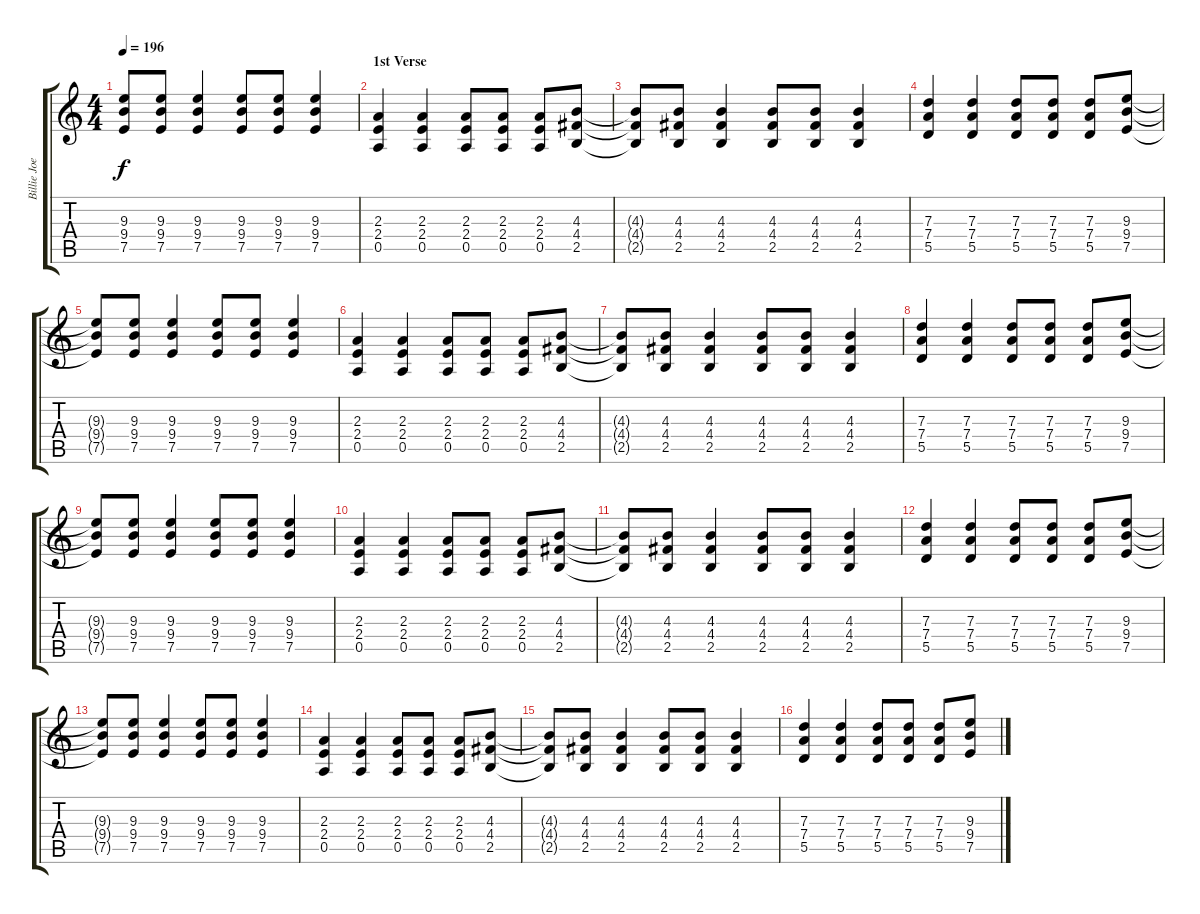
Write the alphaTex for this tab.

\track ("Billie Joe Armstrong (Guitar)" "Billie Joe") {instrument overdrivenguitar}
\staff {score tabs}
\tuning (E4 B3 G3 D3 A2 E2) {hide}
\ts (4 4)
\tempo 196
\clef g2
\ks c
(9.3{t} 9.4{t} 7.5{t}).8{dy f} (9.3 9.4 7.5).8 (9.3 9.4 7.5).4 (9.3 9.4 7.5).8 (9.3 9.4 7.5).8 (9.3 9.4 7.5).4 |
\section ("" "1st Verse")
(2.3 2.4 0.5).4 (2.3 2.4 0.5).4 (2.3 2.4 0.5).8 (2.3 2.4 0.5).8 (2.3 2.4 0.5).8 (4.3 4.4 2.5).8 |
(4.3{t} 4.4{t} 2.5{t}).8 (4.3 4.4 2.5).8 (4.3 4.4 2.5).4 (4.3 4.4 2.5).8 (4.3 4.4 2.5).8 (4.3 4.4 2.5).4 |
(7.3 7.4 5.5).4 (7.3 7.4 5.5).4 (7.3 7.4 5.5).8 (7.3 7.4 5.5).8 (7.3 7.4 5.5).8 (9.3 9.4 7.5).8 |
(9.3{t} 9.4{t} 7.5{t}).8 (9.3 9.4 7.5).8 (9.3 9.4 7.5).4 (9.3 9.4 7.5).8 (9.3 9.4 7.5).8 (9.3 9.4 7.5).4 |
(2.3 2.4 0.5).4 (2.3 2.4 0.5).4 (2.3 2.4 0.5).8 (2.3 2.4 0.5).8 (2.3 2.4 0.5).8 (4.3 4.4 2.5).8 |
(4.3{t} 4.4{t} 2.5{t}).8 (4.3 4.4 2.5).8 (4.3 4.4 2.5).4 (4.3 4.4 2.5).8 (4.3 4.4 2.5).8 (4.3 4.4 2.5).4 |
(7.3 7.4 5.5).4 (7.3 7.4 5.5).4 (7.3 7.4 5.5).8 (7.3 7.4 5.5).8 (7.3 7.4 5.5).8 (9.3 9.4 7.5).8 |
(9.3{t} 9.4{t} 7.5{t}).8 (9.3 9.4 7.5).8 (9.3 9.4 7.5).4 (9.3 9.4 7.5).8 (9.3 9.4 7.5).8 (9.3 9.4 7.5).4 |
(2.3 2.4 0.5).4 (2.3 2.4 0.5).4 (2.3 2.4 0.5).8 (2.3 2.4 0.5).8 (2.3 2.4 0.5).8 (4.3 4.4 2.5).8 |
(4.3{t} 4.4{t} 2.5{t}).8 (4.3 4.4 2.5).8 (4.3 4.4 2.5).4 (4.3 4.4 2.5).8 (4.3 4.4 2.5).8 (4.3 4.4 2.5).4 |
(7.3 7.4 5.5).4 (7.3 7.4 5.5).4 (7.3 7.4 5.5).8 (7.3 7.4 5.5).8 (7.3 7.4 5.5).8 (9.3 9.4 7.5).8 |
(9.3{t} 9.4{t} 7.5{t}).8 (9.3 9.4 7.5).8 (9.3 9.4 7.5).4 (9.3 9.4 7.5).8 (9.3 9.4 7.5).8 (9.3 9.4 7.5).4 |
(2.3 2.4 0.5).4 (2.3 2.4 0.5).4 (2.3 2.4 0.5).8 (2.3 2.4 0.5).8 (2.3 2.4 0.5).8 (4.3 4.4 2.5).8 |
(4.3{t} 4.4{t} 2.5{t}).8 (4.3 4.4 2.5).8 (4.3 4.4 2.5).4 (4.3 4.4 2.5).8 (4.3 4.4 2.5).8 (4.3 4.4 2.5).4 |
(7.3 7.4 5.5).4 (7.3 7.4 5.5).4 (7.3 7.4 5.5).8 (7.3 7.4 5.5).8 (7.3 7.4 5.5).8 (9.3 9.4 7.5).8
